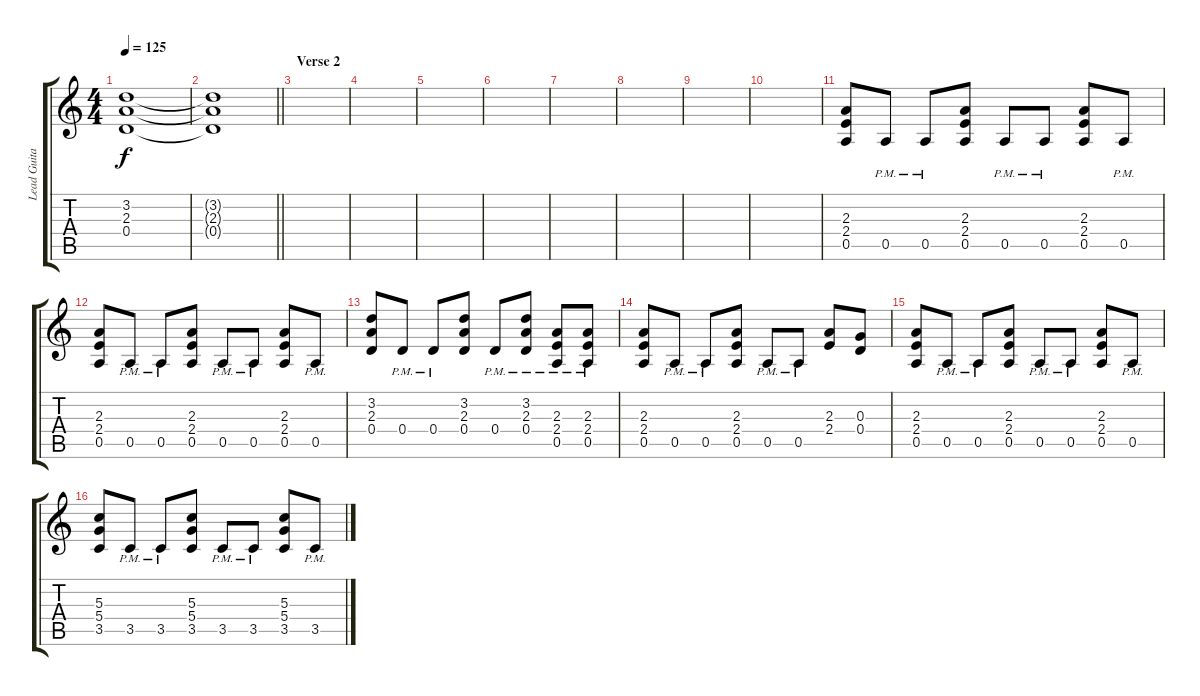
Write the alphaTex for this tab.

\track ("Lead Guitar 2" "Lead Guita") {instrument distortionguitar}
\staff {score tabs}
\tuning (E4 B3 G3 D3 A2 E2) {hide}
\ts (4 4)
\tempo 125
\clef g2
\ks c
(3.2{t} 2.3{t} 0.4{t}).1{dy f} |
\barLineRight lightlight
(3.2{t} 2.3{t} 0.4{t}).1 |
\section ("" "Verse 2")
|
|
|
|
|
|
|
|
(2.3 2.4 0.5).8 0.5{pm}.8 0.5{pm}.8 (2.3 2.4 0.5).8 0.5{pm}.8 0.5{pm}.8 (2.3 2.4 0.5).8 0.5{pm}.8 |
(2.3 2.4 0.5).8 0.5{pm}.8 0.5{pm}.8 (2.3 2.4 0.5).8 0.5{pm}.8 0.5{pm}.8 (2.3 2.4 0.5).8 0.5{pm}.8 |
(3.2 2.3 0.4).8 0.4{pm}.8 0.4{pm}.8 (3.2 2.3 0.4).8 0.4{pm}.8 (3.2{pm} 2.3{pm} 0.4{pm}).8 (2.3{pm} 2.4{pm} 0.5{pm}).8 (2.3{pm} 2.4{pm} 0.5{pm}).8 |
(2.3 2.4 0.5).8 0.5{pm}.8 0.5{pm}.8 (2.3 2.4 0.5).8 0.5{pm}.8 0.5{pm}.8 (2.3 2.4).8 (0.3 0.4).8 |
(2.3 2.4 0.5).8 0.5{pm}.8 0.5{pm}.8 (2.3 2.4 0.5).8 0.5{pm}.8 0.5{pm}.8 (2.3 2.4 0.5).8 0.5{pm}.8 |
(5.3 5.4 3.5).8 3.5{pm}.8 3.5{pm}.8 (5.3 5.4 3.5).8 3.5{pm}.8 3.5{pm}.8 (5.3 5.4 3.5).8 3.5{pm}.8
